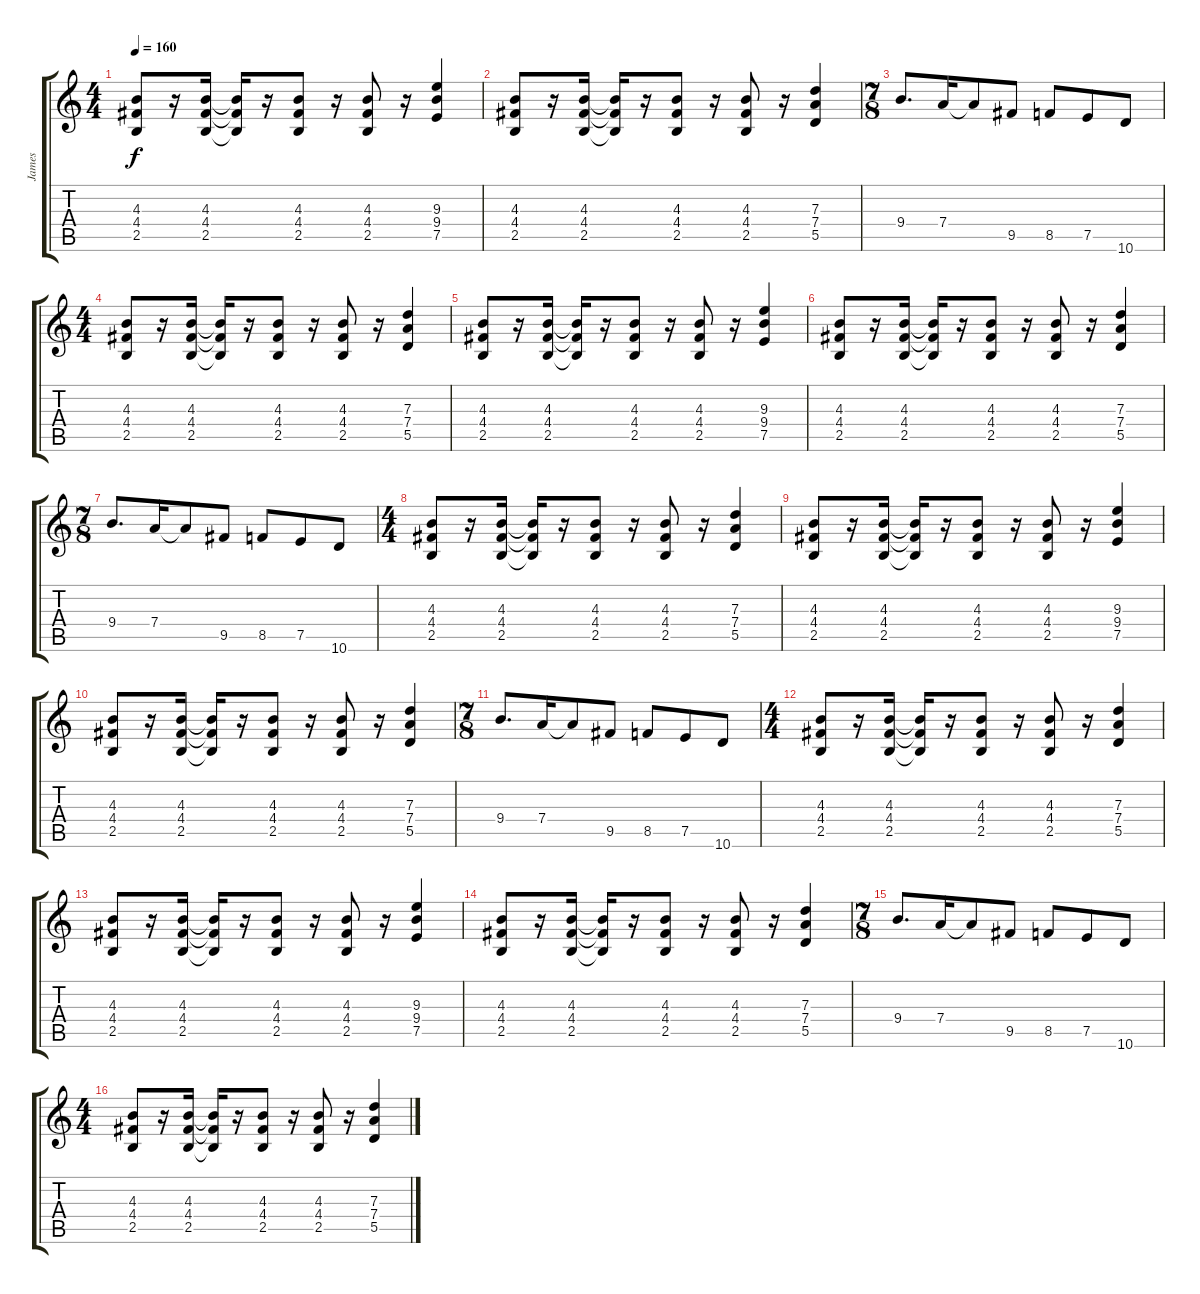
\track ("James" "James") {instrument distortionguitar}
\staff {score tabs}
\tuning (E4 B3 G3 D3 A2 E2) {hide}
\ts (4 4)
\tempo 160
\clef g2
\ks c
(4.3 4.4 2.5).8{dy f} r.16 (4.3 4.4 2.5).16 (4.3{t} 4.4{t} 2.5{t}).16 r.16 (4.3 4.4 2.5).8 r.16 (4.3 4.4 2.5).8 r.16 (9.3 9.4 7.5).4 |
(4.3 4.4 2.5).8 r.16 (4.3 4.4 2.5).16 (4.3{t} 4.4{t} 2.5{t}).16 r.16 (4.3 4.4 2.5).8 r.16 (4.3 4.4 2.5).8 r.16 (7.3 7.4 5.5).4 |
\ts (7 8)
9.4.8{d} 7.4.16 7.4{t}.8 9.5.8 8.5.8 7.5.8 10.6.8 |
\ts (4 4)
(4.3 4.4 2.5).8 r.16 (4.3 4.4 2.5).16 (4.3{t} 4.4{t} 2.5{t}).16 r.16 (4.3 4.4 2.5).8 r.16 (4.3 4.4 2.5).8 r.16 (7.3 7.4 5.5).4 |
(4.3 4.4 2.5).8 r.16 (4.3 4.4 2.5).16 (4.3{t} 4.4{t} 2.5{t}).16 r.16 (4.3 4.4 2.5).8 r.16 (4.3 4.4 2.5).8 r.16 (9.3 9.4 7.5).4 |
(4.3 4.4 2.5).8 r.16 (4.3 4.4 2.5).16 (4.3{t} 4.4{t} 2.5{t}).16 r.16 (4.3 4.4 2.5).8 r.16 (4.3 4.4 2.5).8 r.16 (7.3 7.4 5.5).4 |
\ts (7 8)
9.4.8{d} 7.4.16 7.4{t}.8 9.5.8 8.5.8 7.5.8 10.6.8 |
\ts (4 4)
(4.3 4.4 2.5).8 r.16 (4.3 4.4 2.5).16 (4.3{t} 4.4{t} 2.5{t}).16 r.16 (4.3 4.4 2.5).8 r.16 (4.3 4.4 2.5).8 r.16 (7.3 7.4 5.5).4 |
(4.3 4.4 2.5).8 r.16 (4.3 4.4 2.5).16 (4.3{t} 4.4{t} 2.5{t}).16 r.16 (4.3 4.4 2.5).8 r.16 (4.3 4.4 2.5).8 r.16 (9.3 9.4 7.5).4 |
(4.3 4.4 2.5).8 r.16 (4.3 4.4 2.5).16 (4.3{t} 4.4{t} 2.5{t}).16 r.16 (4.3 4.4 2.5).8 r.16 (4.3 4.4 2.5).8 r.16 (7.3 7.4 5.5).4 |
\ts (7 8)
9.4.8{d} 7.4.16 7.4{t}.8 9.5.8 8.5.8 7.5.8 10.6.8 |
\ts (4 4)
(4.3 4.4 2.5).8 r.16 (4.3 4.4 2.5).16 (4.3{t} 4.4{t} 2.5{t}).16 r.16 (4.3 4.4 2.5).8 r.16 (4.3 4.4 2.5).8 r.16 (7.3 7.4 5.5).4 |
(4.3 4.4 2.5).8 r.16 (4.3 4.4 2.5).16 (4.3{t} 4.4{t} 2.5{t}).16 r.16 (4.3 4.4 2.5).8 r.16 (4.3 4.4 2.5).8 r.16 (9.3 9.4 7.5).4 |
(4.3 4.4 2.5).8 r.16 (4.3 4.4 2.5).16 (4.3{t} 4.4{t} 2.5{t}).16 r.16 (4.3 4.4 2.5).8 r.16 (4.3 4.4 2.5).8 r.16 (7.3 7.4 5.5).4 |
\ts (7 8)
9.4.8{d} 7.4.16 7.4{t}.8 9.5.8 8.5.8 7.5.8 10.6.8 |
\ts (4 4)
(4.3 4.4 2.5).8 r.16 (4.3 4.4 2.5).16 (4.3{t} 4.4{t} 2.5{t}).16 r.16 (4.3 4.4 2.5).8 r.16 (4.3 4.4 2.5).8 r.16 (7.3 7.4 5.5).4
